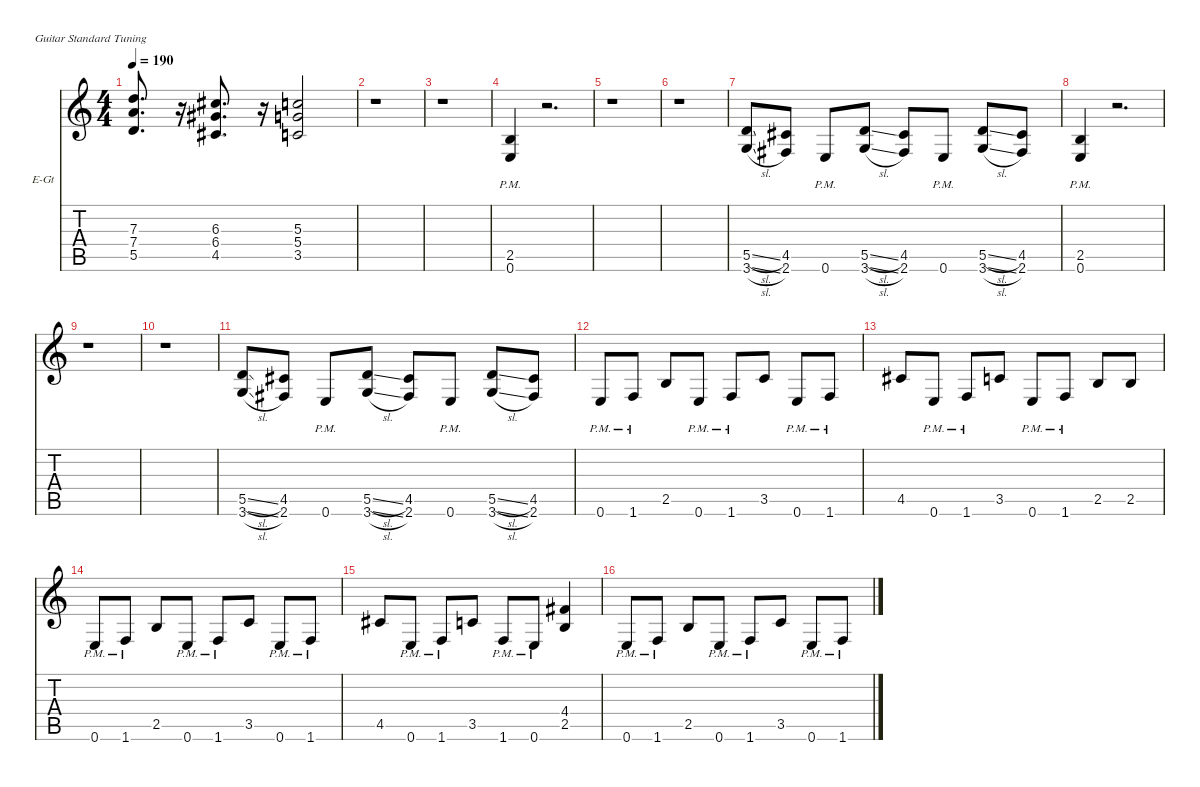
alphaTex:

\hideDynamics
\bracketExtendMode nobrackets
\firstSystemTrackNameOrientation horizontal
\otherSystemsTrackNameOrientation horizontal
\track ("Kirk Hammett" "E-Gt") {instrument distortionguitar}
\staff {score tabs}
\tuning (E4 B3 G3 D3 A2 E2)
\ts (4 4)
\tempo 190
\clef g2
\ks c
(7.3 7.4 5.5).8{d dy fff} r.16 (6.3{acc #} 6.4{acc #} 4.5{acc #}).8{d} r.16 (5.3 5.4 3.5).2 |
r.1 |
r.1 |
(2.5{pm} 0.6{pm}).4{dy ff} r.2{d} |
r.1 |
r.1 |
(5.5{sl} 3.6{sl}).8{dy fff} (4.5{acc #} 2.6{acc #}).8 0.6{pm}.8{dy f} (5.5{sl} 3.6{sl}).8{dy fff} (4.5{acc #} 2.6{acc #}).8 0.6{pm}.8{dy f} (5.5{sl} 3.6{sl}).8{dy fff} (4.5{acc #} 2.6{acc #}).8 |
(2.5{pm} 0.6{pm}).4{dy ff} r.2{d} |
r.1 |
r.1 |
(5.5{sl} 3.6{sl}).8{dy fff} (4.5{acc #} 2.6{acc #}).8 0.6{pm}.8{dy f} (5.5{sl} 3.6{sl}).8{dy fff} (4.5{acc #} 2.6{acc #}).8 0.6{pm}.8{dy f} (5.5{sl} 3.6{sl}).8{dy fff} (4.5{acc #} 2.6{acc #}).8 |
0.6{pm}.8 1.6{pm}.8 2.5.8 0.6{pm}.8 1.6{pm}.8 3.5.8 0.6{pm}.8 1.6{pm}.8 |
4.5{acc #}.8 0.6{pm}.8 1.6{pm}.8 3.5.8 0.6{pm}.8 1.6{pm}.8 2.5.8 2.5.8 |
0.6{pm}.8 1.6{pm}.8 2.5.8 0.6{pm}.8 1.6{pm}.8 3.5.8 0.6{pm}.8 1.6{pm}.8 |
4.5{acc #}.8 0.6{pm}.8 1.6{pm}.8 3.5.8 1.6{pm}.8 0.6{pm}.8 (4.4{acc #} 2.5).4 |
0.6{pm}.8 1.6{pm}.8 2.5.8 0.6{pm}.8 1.6{pm}.8 3.5.8 0.6{pm}.8 1.6{pm}.8
